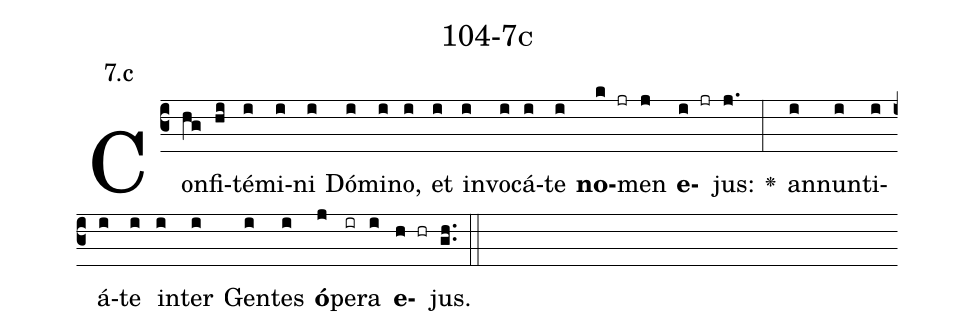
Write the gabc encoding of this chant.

name: 104-7c;
annotation: 7.c;
%%
(c3)Con(hg)fi(hi)té(i)mi(i)ni(i) Dó(i)mi(i)no,(i) et(i) in(i)vo(i)cá(i)te(i) <b>no</b>(k jr)men(j) <b>e</b>(i jr)jus:(j.) <v>\greheightstar</v>(:) an(i)nun(i)ti(i)á(i)te(i) in(i)ter(i) Gen(i)tes(i) <b>ó</b>(j)pe(ir)ra(i) <b>e</b>(h hr)jus.(gh..) (::)


%E(i) u(i) o(j) u(i) a(h) e.(gh..) (::)
